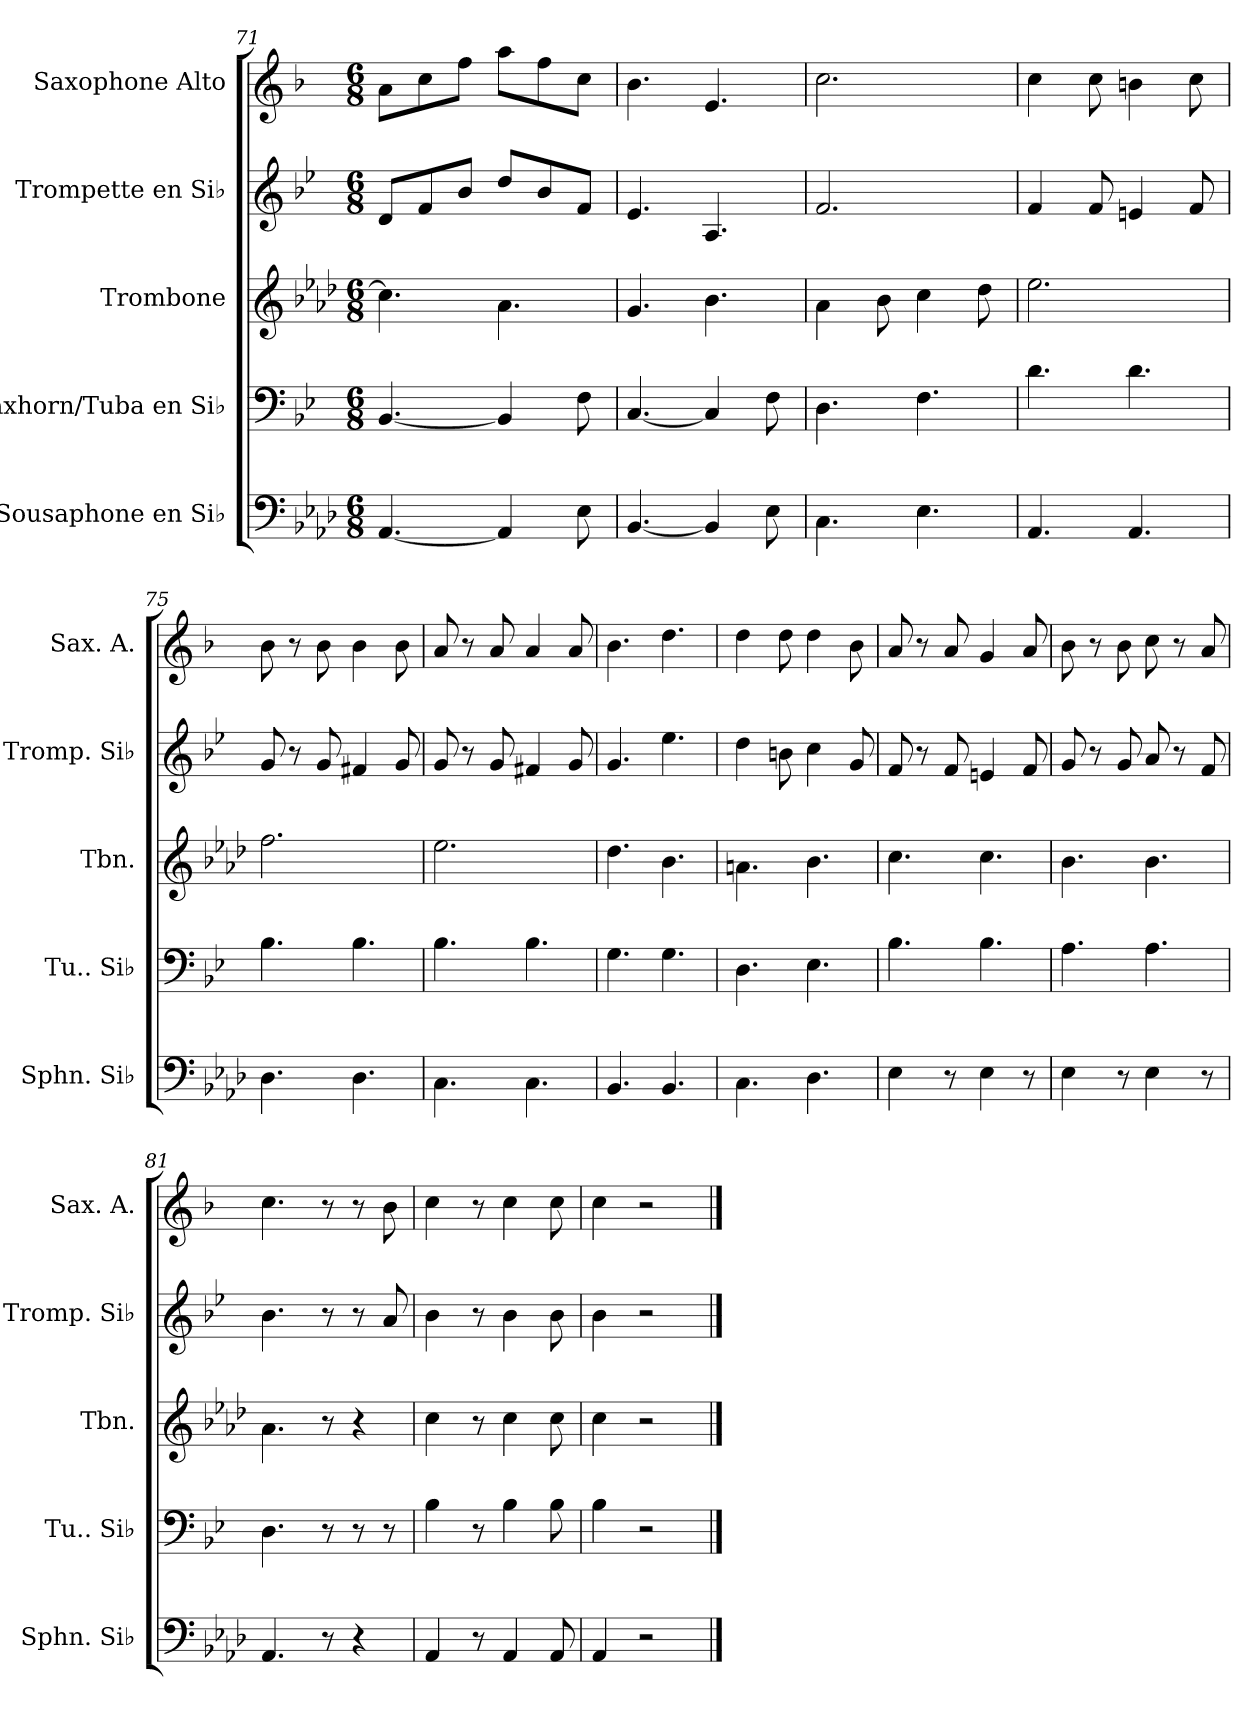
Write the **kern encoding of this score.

**kern	**kern	**kern	**kern	**kern
*part5	*part4	*part3	*part2	*part1
*staff5	*staff4	*staff3	*staff2	*staff1
*I"Sousaphone en Si♭	*I"saxhorn/Tuba en Si♭	*I"Trombone	*I"Trompette en Si♭	*I"Saxophone Alto
*I'Sphn. Si♭	*I'Tu.. Si♭	*I'Tbn.	*I'Tromp. Si♭	*I'Sax. A.
*clefF4	*clefF4	*clefG2	*clefG2	*clefG2
*ITrd8c14	*ITrd1c2	*ITrd8c14	*ITrd1c2	*ITrd5c9
*k[b-e-a-d-]	*k[b-e-a-d-]	*k[b-e-a-d-]	*k[b-e-a-d-]	*k[b-e-a-d-]
*M6/8	*M6/8	*M6/8	*M6/8	*M6/8
=71	=71	=71	=71	=71
[4.AAA-/	[4.AA-/	4.c\]	8c/L	8c\L
.	.	.	8e-/	8e-\
.	.	.	8a-/J	8a-\J
4AAA-/]	4AA-/]	4.A-\	8cc/L	8cc\L
.	.	.	8a-/	8a-\
8EE-\	8E-\	.	8e-/J	8e-\J
!!LO:LB:g=z
=72	=72	=72	=72	=72
[4.BBB-/	[4.BB-/	4.G/	4.d-/	4.d-\
4BBB-/]	4BB-/]	4.B-\	4.G/	4.G/
8EE-\	8E-\	.	.	.
=73	=73	=73	=73	=73
4.CC\	4.C\	4A-\	2.e-/	2.e-\
.	.	8B-\	.	.
4.EE-\	4.E-\	4c\	.	.
.	.	8d-\	.	.
=74	=74	=74	=74	=74
4.AAA-/	4.c\	2.e-\	4e-/	4e-\
.	.	.	8e-/	8e-\
4.AAA-/	4.c\	.	4dn/	4dn\
.	.	.	8e-/	8e-\
=75	=75	=75	=75	=75
4.DD-\	4.A-\	2.f\	8f/	8d-\
.	.	.	8r	8r
.	.	.	8f/	8d-\
4.DD-\	4.A-\	.	4en/	4d-\
.	.	.	8f/	8d-\
=76	=76	=76	=76	=76
4.CC\	4.A-\	2.e-\	8f/	8c/
.	.	.	8r	8r
.	.	.	8f/	8c/
4.CC\	4.A-\	.	4en/	4c/
.	.	.	8f/	8c/
=77	=77	=77	=77	=77
4.BBB-/	4.F\	4.d-\	4.f/	4.d-\
4.BBB-/	4.F\	4.B-\	4.dd-\	4.f\
=78	=78	=78	=78	=78
4.CC\	4.C\	4.An\	4cc\	4f\
.	.	.	8an\	8f\
4.DD-\	4.D-\	4.B-\	4b-\	4f\
.	.	.	8f/	8d-\
!!LO:PB:g=z
=79	=79	=79	=79	=79
4EE-\	4.A-\	4.c\	8e-/	8c/
.	.	.	8r	8r
8r	.	.	8e-/	8c/
4EE-\	4.A-\	4.c\	4dn/	4B-/
8r	.	.	8e-/	8c/
=80	=80	=80	=80	=80
4EE-\	4.G\	4.B-\	8f/	8d-\
.	.	.	8r	8r
8r	.	.	8f/	8d-\
4EE-\	4.G\	4.B-\	8g/	8e-\
.	.	.	8r	8r
8r	.	.	8e-/	8c/
=81	=81	=81	=81	=81
4.AAA-/	4.C\	4.A-\	4.a-\	4.e-\
8r	8r	8r	8r	8r
4r	8r	4r	8r	8r
.	8r	.	8g/	8d-\
=82	=82	=82	=82	=82
4AAA-/	4A-\	4c\	4a-\	4e-\
8r	8r	8r	8r	8r
4AAA-/	4A-\	4c\	4a-\	4e-\
8AAA-/	8A-\	8c\	8a-\	8e-\
=83	=83	=83	=83	=83
4AAA-/	4A-\	4c\	4a-\	4e-\
2r	2r	2r	2r	2r
==	==	==	==	==
*-	*-	*-	*-	*-
